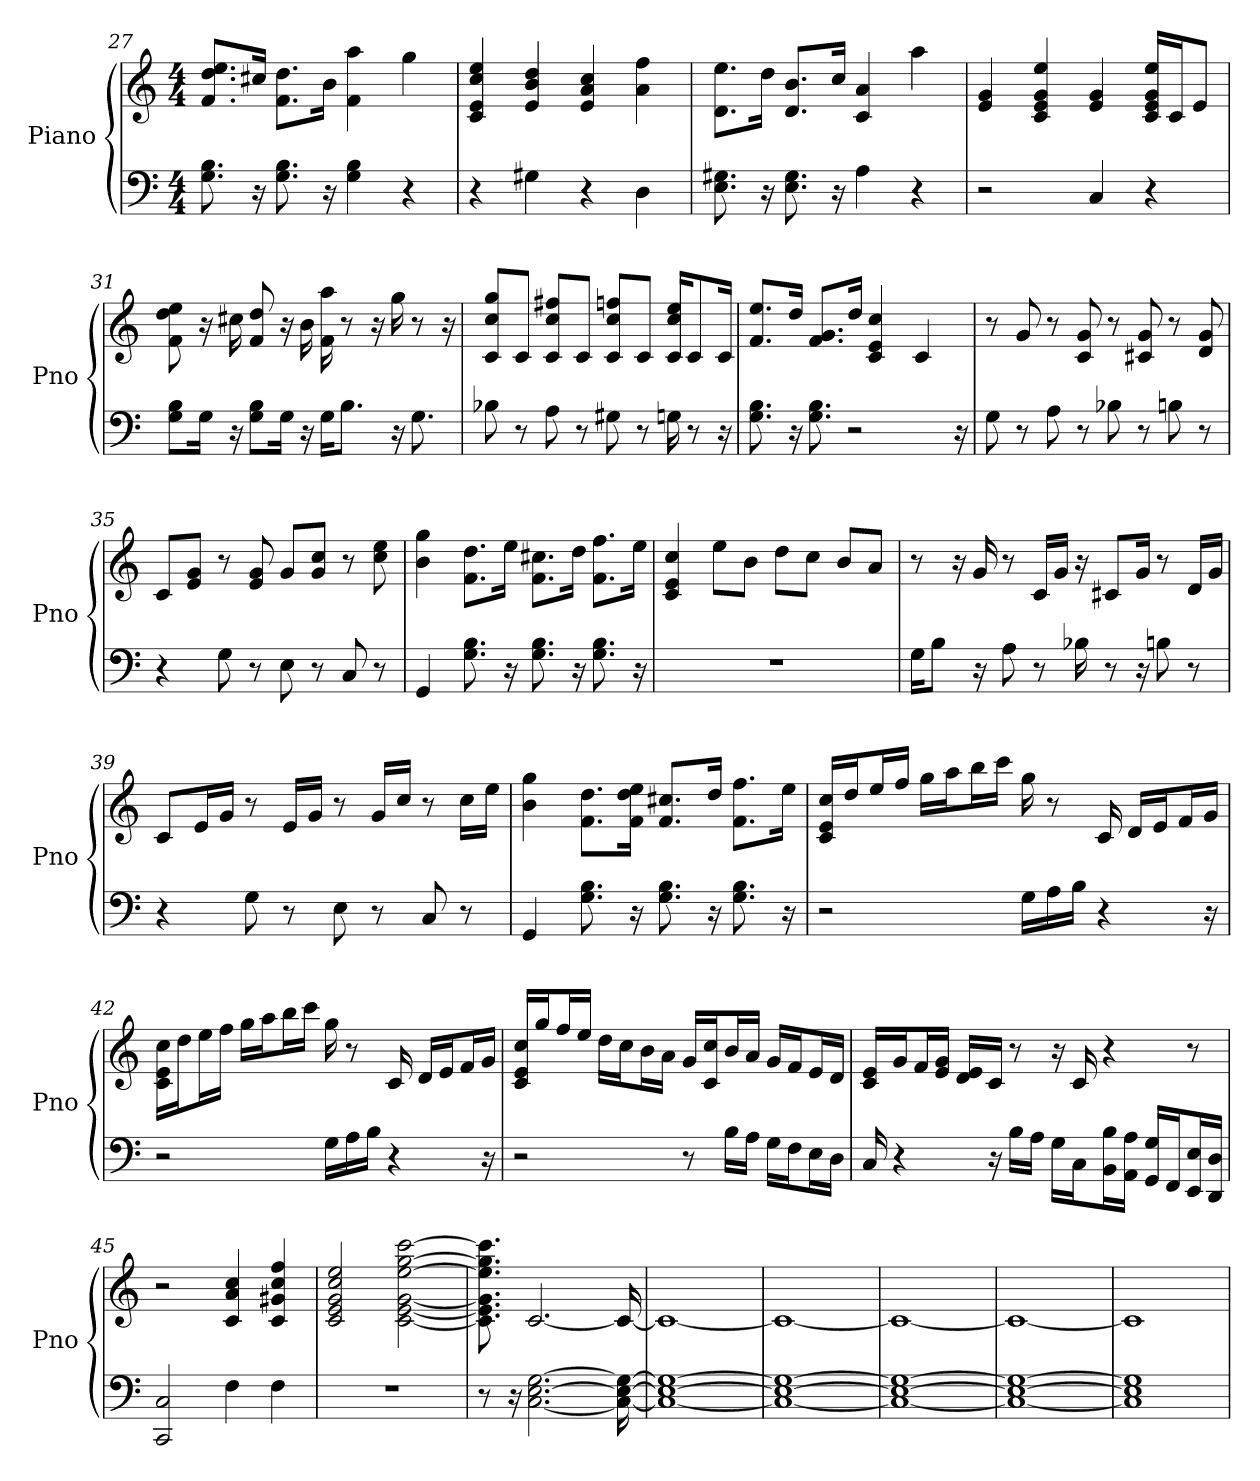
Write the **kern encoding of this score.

**kern	**kern
*part1	*part1
*staff2	*staff1
*I"Piano	*
*I'Pno	*
*clefF4	*clefG2
*k[]	*k[]
*C:	*C:
*M4/4	*M4/4
=27	=27
8.G 8.B	8.f/ 8.ee/ 8.dd/L
16r	16cc#/Jk
8.B 8.G	8.dd\ 8.f\L
16r	16b\Jk
4B 4G	4f 4aa
4r	4gg
=28	=28
4r	4e 4ee 4cc 4c
4G#	4dd 4b 4e
4r	4cc 4e 4a
4D	4ff 4a
=29	=29
8.G# 8.E	8.ee\ 8.d\L
16r	16dd\Jk
8.G# 8.E	8.d/ 8.b/L
16r	16cc/Jk
4A	4c 4a
4r	4aa
=30	=30
2r	4g 4e
.	4ee 4c 4g 4e
4C	4g 4e
4r	16ee/ 16e/ 16g/ 16c/LL
.	16c/J
.	8e/J
=31	=31
8G\ 8B\L	8ee 8dd 8f
16G\Jk	16r
16r	16cc#
8B\ 8G\L	8dd 8f
16G\Jk	16r
16r	16b
16G\KL	16aa 16f
8.B\J	8r
.	16r
16r	16gg
8.G	8r
.	16r
=32	=32
8B-	8cc/ 8c/ 8gg/L
8r	8c/J
8A	8ff#/ 8c/ 8cc/L
8r	8c/J
8G#	8c/ 8cc/ 8ff/L
8r	8c/J
16G	16ee/ 16c/ 16cc/KL
8r	8c/
16r	16c/Jk
=33	=33
8.G 8.B	8.f/ 8.ee/L
16r	16dd/Jk
8.G 8.B	8.f/ 8.g/L
2r	16dd/Jk
.	4e 4c 4cc
.	4c
16r	.
=34	=34
8G	8r
8r	8g
8A	8r
8r	8g 8c
8B-	8r
8r	8g 8c#
8B	8r
8r	8d 8g
=35	=35
4r	8c/L
.	8g/ 8e/J
8G	8r
8r	8g 8e
8E	8g/L
8r	8g/ 8cc/J
8C	8r
8r	8ee 8cc
=36	=36
4GG	4b 4gg
8.G 8.B	8.f\ 8.dd\L
16r	16ee\Jk
8.G 8.B	8.cc#\ 8.f\L
16r	16dd\Jk
8.G 8.B	8.ff\ 8.f\L
16r	16ee\Jk
=37	=37
1r	4c 4e 4cc
.	8ee\L
.	8b\J
.	8dd\L
.	8cc\J
.	8b/L
.	8a/J
=38	=38
16G\KL	8r
8B\J	.
.	16r
16r	16g
8A	8r
8r	16c/LL
.	16g/JJ
16B-	16r
8r	8c#/L
16r	16g/Jk
8B	8r
8r	16d/LL
.	16g/JJ
=39	=39
4r	8c/L
.	16e/L
.	16g/JJ
8G	8r
8r	16e/LL
.	16g/JJ
8E	8r
8r	16g/LL
.	16cc/JJ
8C	8r
8r	16cc\LL
.	16ee\JJ
=40	=40
4GG	4b 4gg
8.B 8.G	8.dd\ 8.f\L
16r	16ee\ 16f\ 16dd\Jk
8.B 8.G	8.f/ 8.cc#/L
16r	16dd/Jk
8.B 8.G	8.f\ 8.ff\L
16r	16ee\Jk
=41	=41
2r	16c/ 16cc/ 16e/LL
.	16dd/J
.	16ee/L
.	16ff/JJ
.	16gg\LL
.	16aa\J
.	16bb\L
.	16ccc\JJ
16G\LL	16gg
16A\	8r
16B\JJ	.
4r	16c
.	16d/LL
.	16e/J
.	16f/L
16r	16g/JJ
=42	=42
2r	16cc\ 16e\ 16c\LL
.	16dd\J
.	16ee\L
.	16ff\JJ
.	16gg\LL
.	16aa\J
.	16bb\L
.	16ccc\JJ
16G\LL	16gg
16A\	8r
16B\JJ	.
4r	16c
.	16d/LL
.	16e/J
.	16f/L
16r	16g/JJ
=43	=43
2r	16e/ 16cc/ 16c/LL
.	16gg/J
.	16ff/L
.	16ee/JJ
.	16dd\LL
.	16cc\J
.	16b\L
.	16a\JJ
8r	16g/LL
.	16cc/ 16c/J
16B\LL	16b/L
16A\JJ	16a/JJ
16G\LL	16g/LL
16F\J	16f/J
16E\L	16e/L
16D\JJ	16d/JJ
=44	=44
16C	16e/ 16c/LL
4r	16g/J
.	16f/L
.	16e/ 16g/JJ
.	16e/ 16d/LL
16r	16c/JJ
16B\LL	8r
16A\JJ	.
16G\LL	16r
16C\J	16c
16BB\ 16B\L	4r
16A\ 16AA\JJ	.
16G/ 16GG/LL	.
16FF/J	.
16EE/ 16E/L	8r
16D/ 16DD/JJ	.
=45	=45
2C 2CC	2r
4F	4a 4cc 4c
4F	4ff 4cc 4c 4g#
=46	=46
1r	2g 2cc 2ee 2e 2c
.	[2c [2ee [2gg [2ccc [2g [2e
=47	=47
8r	8.c] 8.ee] 8.gg] 8.ccc] 8.g] 8.e]
16r	.
[2.G [2.C [2.E	[2.c
16G_ 16C_ 16E_	16c_
=48	=48
1G_ 1C_ 1E_	1c_
=49	=49
1G_ 1C_ 1E_	1c_
=50	=50
1G_ 1C_ 1E_	1c_
=51	=51
1G_ 1C_ 1E_	1c_
=52	=52
1G] 1C] 1E]	1c]
=	=
*-	*-
